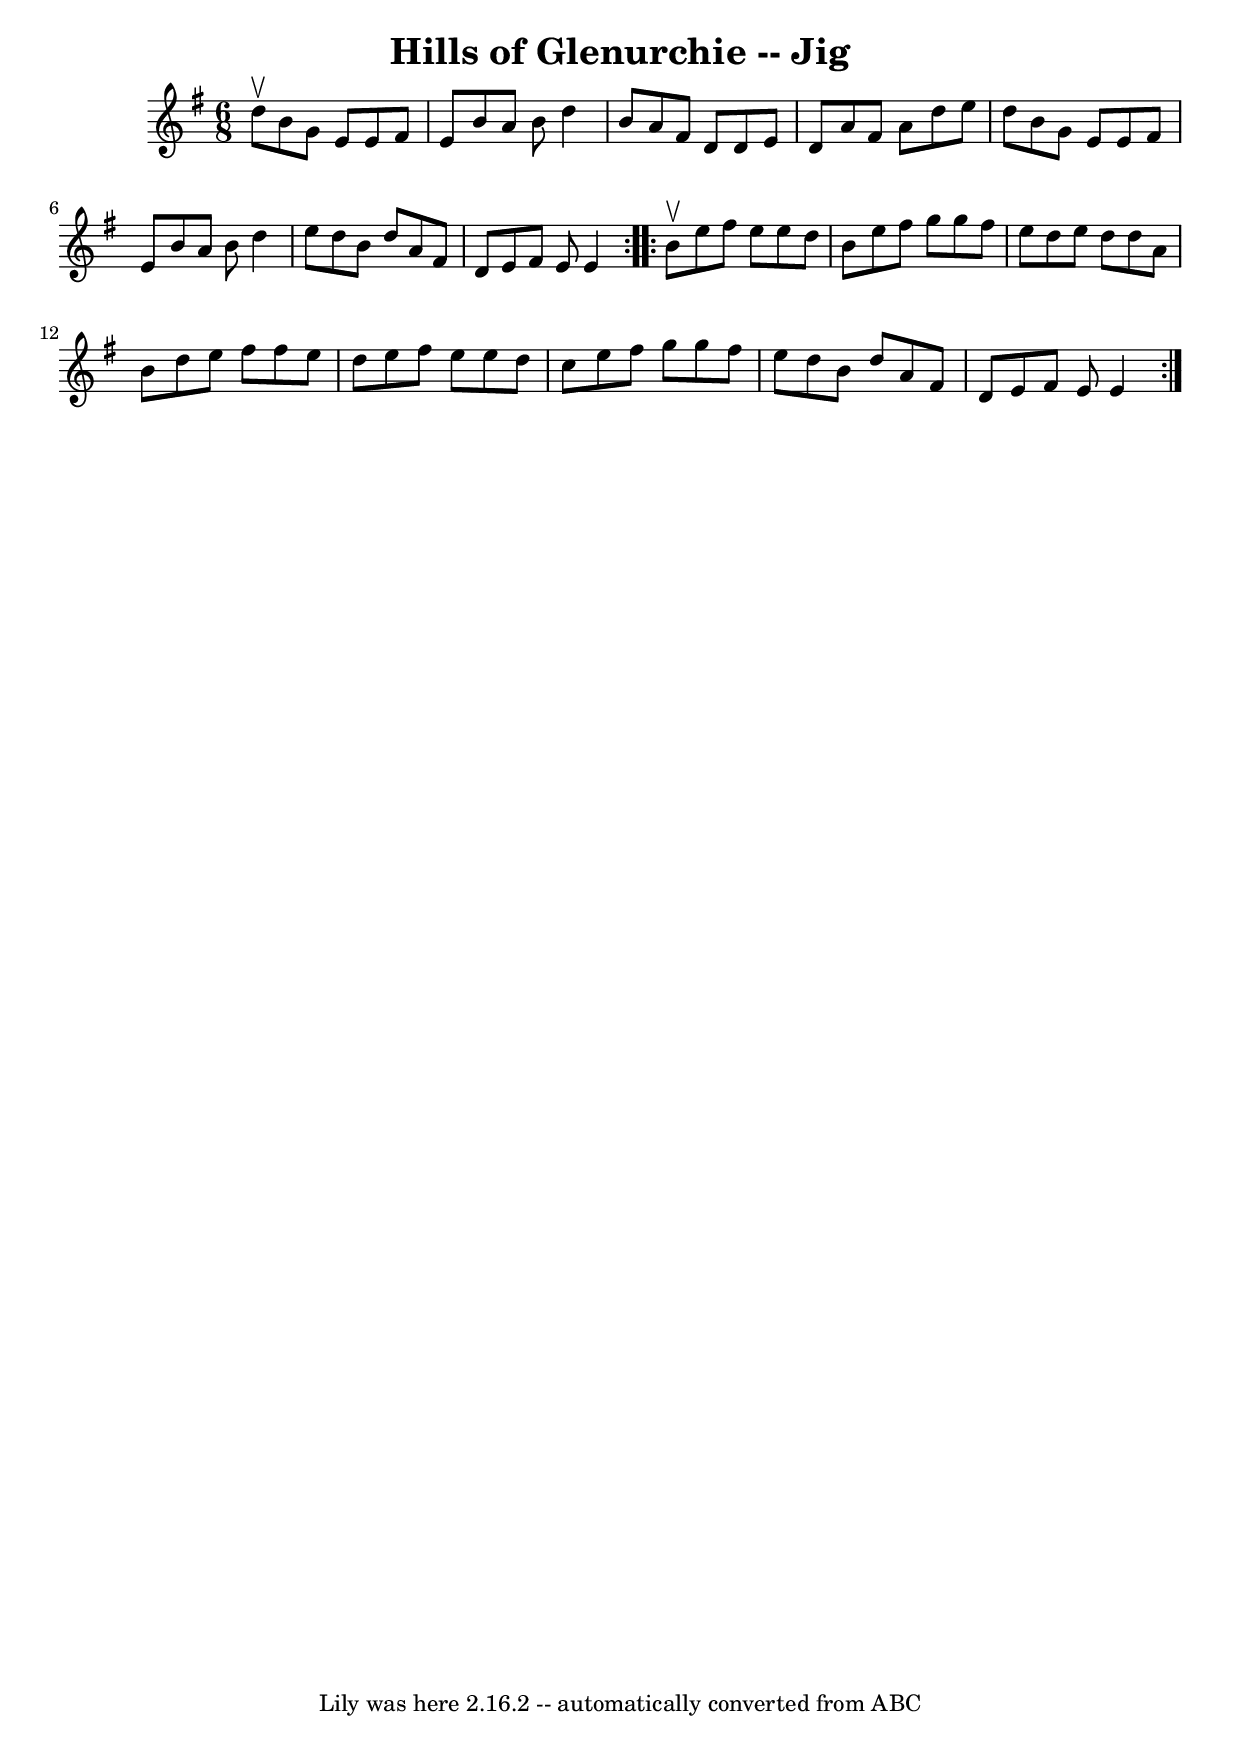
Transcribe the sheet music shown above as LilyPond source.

\version "2.16.2"
\include "Mammoth.ily"
\header {
  %% book = "Ryan's Mammoth Collection of Fiddle Tunes"
 crossRefNumber = "1"
 footnotes = ""
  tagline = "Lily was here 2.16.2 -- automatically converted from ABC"
  title = "Hills of Glenurchie -- Jig"

}
voicedefault =  {



  \repeat volta 2 {

    \time 6/8 
    \key e \minor d''8^\upbow        |
 b'8 g'8 e'8 e'8 fis'8 e'8     |
 b'8 a'8 b'8 d''4 b'8    |
 a'8 fis'8 d'8 d'8 e'8 d'8     |
 a'8 fis'8 a'8 d''8 e''8 d''8    |  |
 b'8 g'8 e'8 e'8 fis'8 e'8     |
 b'8 a'8 b'8 d''4 e''8    |
 d''8 b'8 d''8 a'8 fis'8 d'8     |
 e'8 fis'8 e'8 e'4  
    
  }     
  \repeat volta 2 { b'8^\upbow        |
 e''8 fis''8 e''8 e''8 d''8 b'8     |
 e''8 fis''8 g''8 g''8 fis''8 e''8     |
 d''8 e''8 d''8 d''8 a'8 b'8    |
 d''8 e''8 fis''8 fis''8 e''8 d''8    |  |
 e''8 fis''8 e''8 e''8 d''8 c''8     |
 e''8 fis''8 g''8 g''8 fis''8 e''8     |
 d''8 b'8 d''8 a'8 fis'8 d'8     |
 e'8 fis'8 e'8 e'4    
  }   

}

\score{
  <<

    \context Staff="default"
    {
      \voicedefault 
      
    }

  >>
  \layout {
    
  }
  \midi {
  }

}
